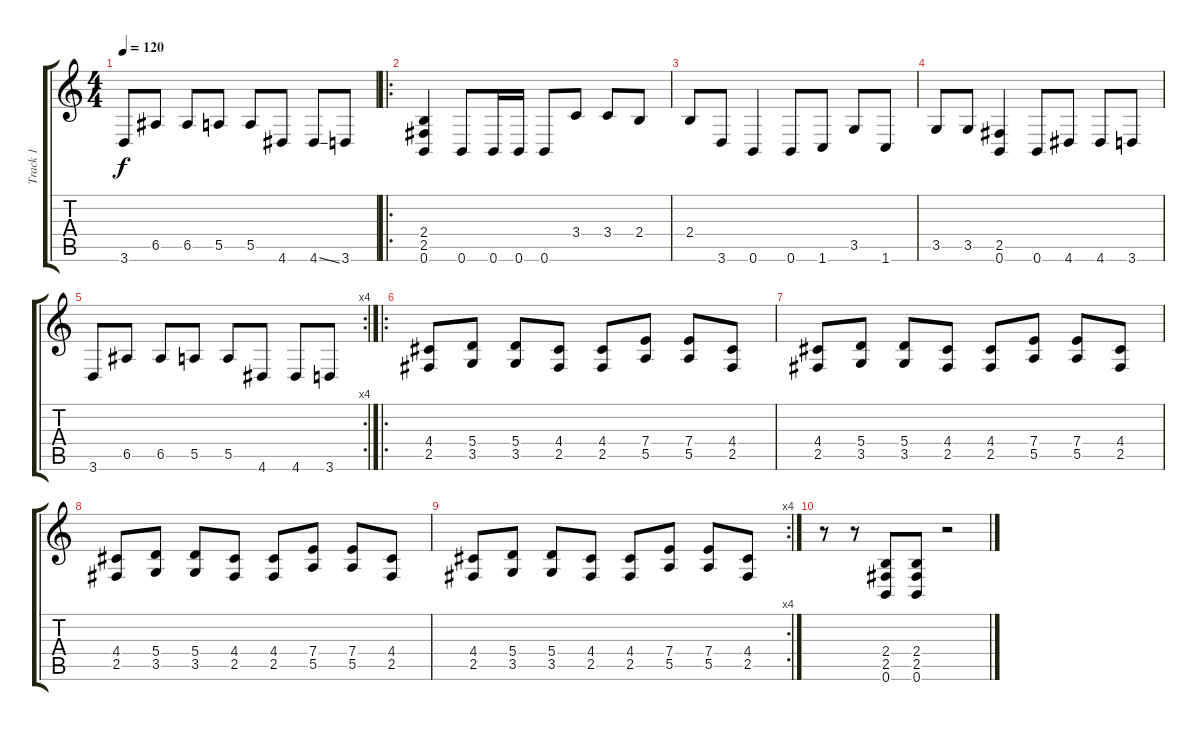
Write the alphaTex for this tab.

\track ("Track 1" "Track 1") {instrument distortionguitar}
\staff {score tabs}
\tuning (B3 Gb3 D3 A2 E2 B1) {hide}
\ts (4 4)
\tempo 120
\clef g2
\ks c
3.6.8{dy f} 6.5.8 6.5.8 5.5.8 5.5.8 4.6.8 4.6{ss}.8 3.6.8 |
\ro
(2.4 2.5 0.6).4 0.6.8 0.6.16 0.6.16 0.6.8 3.4.8 3.4.8 2.4.8 |
2.4.8 3.6.8 0.6.4 0.6.8 1.6.8 3.5.8 1.6.8 |
3.5.8 3.5.8 (2.5 0.6).4 0.6.8 4.6.8 4.6.8 3.6.8 |
\rc 4
3.6.8 6.5.8 6.5.8 5.5.8 5.5.8 4.6.8 4.6.8 3.6.8 |
\ro
(4.4 2.5).8 (5.4 3.5).8 (5.4 3.5).8 (4.4 2.5).8 (4.4 2.5).8 (7.4 5.5).8 (7.4 5.5).8 (4.4 2.5).8 |
(4.4 2.5).8 (5.4 3.5).8 (5.4 3.5).8 (4.4 2.5).8 (4.4 2.5).8 (7.4 5.5).8 (7.4 5.5).8 (4.4 2.5).8 |
(4.4 2.5).8 (5.4 3.5).8 (5.4 3.5).8 (4.4 2.5).8 (4.4 2.5).8 (7.4 5.5).8 (7.4 5.5).8 (4.4 2.5).8 |
\rc 4
(4.4 2.5).8 (5.4 3.5).8 (5.4 3.5).8 (4.4 2.5).8 (4.4 2.5).8 (7.4 5.5).8 (7.4 5.5).8 (4.4 2.5).8 |
r.8 r.8 (2.4 2.5 0.6).8 (2.4 2.5 0.6).8 r.2
